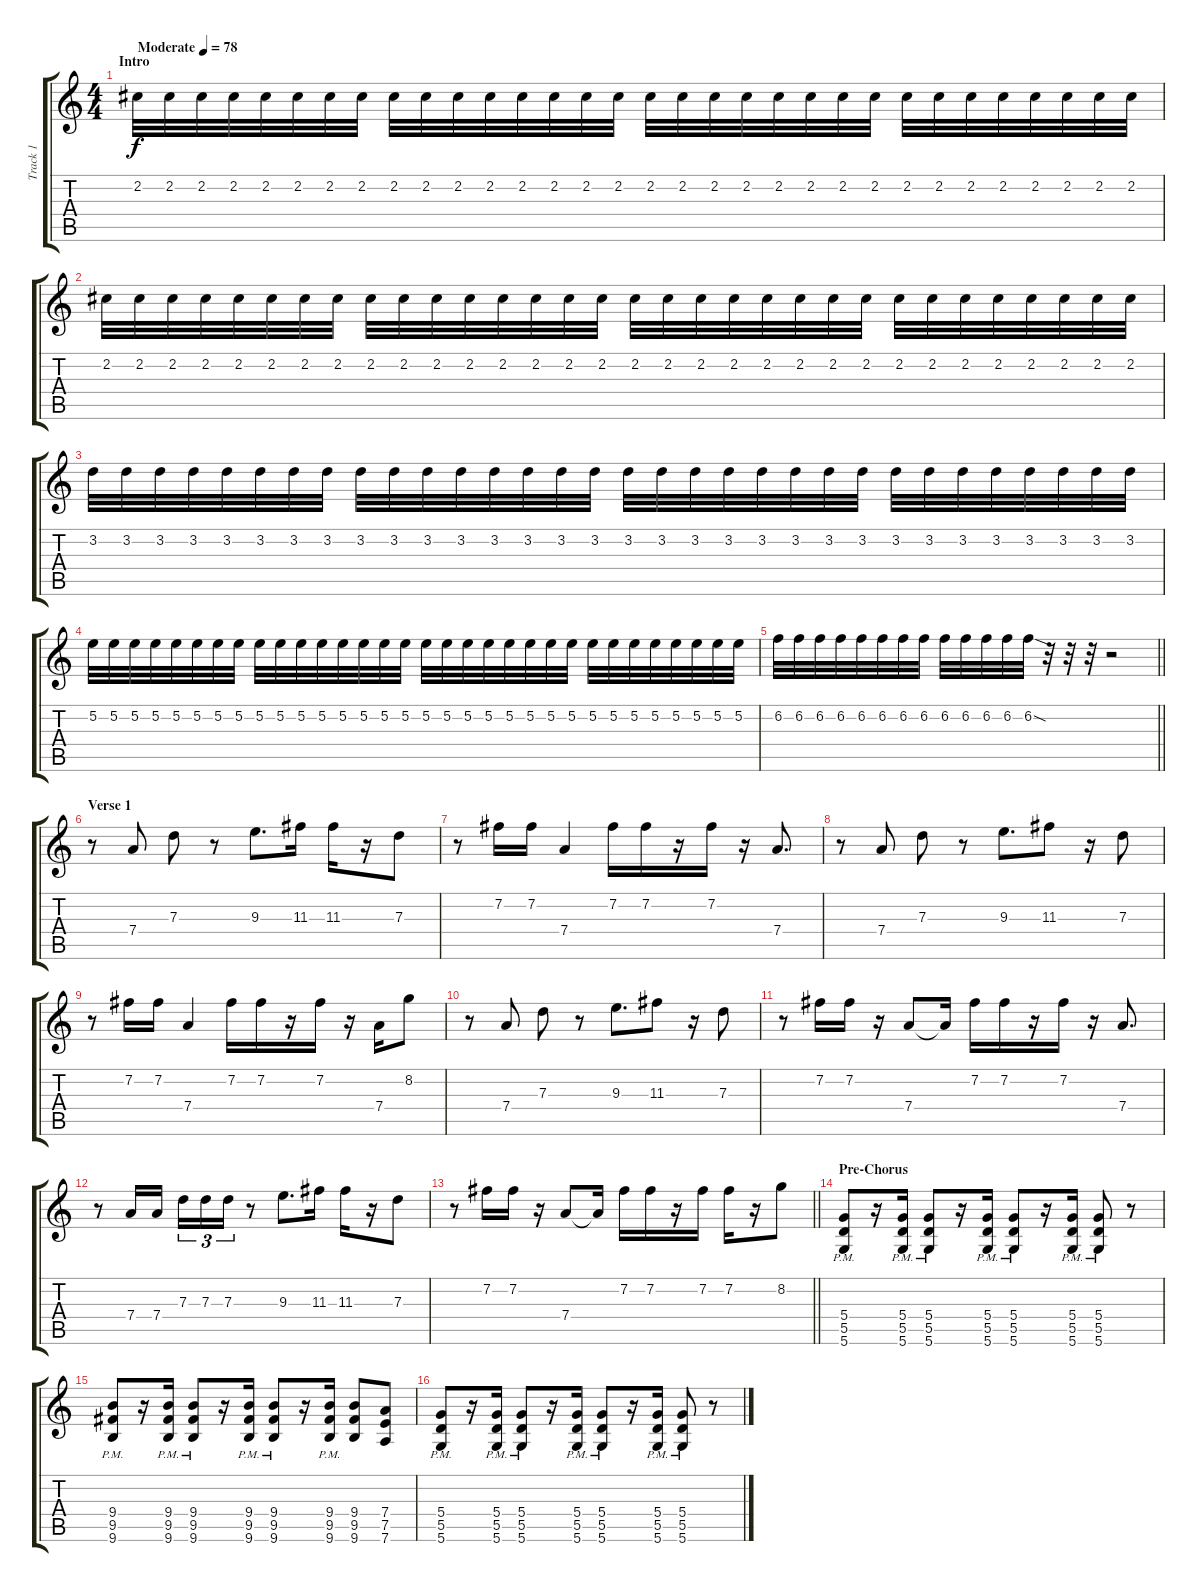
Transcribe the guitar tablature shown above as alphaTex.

\track ("Track 1" "Track 1") {instrument distortionguitar}
\staff {score tabs}
\tuning (E4 B3 G3 D3 A2 D2) {hide}
\ts (4 4)
\section ("" "Intro")
\tempo (78 "Moderate")
\clef g2
\ks c
2.2.32{dy f volume 14 instrument distortionguitar} 2.2.32 2.2.32 2.2.32 2.2.32 2.2.32 2.2.32 2.2.32 2.2.32 2.2.32 2.2.32 2.2.32 2.2.32 2.2.32 2.2.32 2.2.32 2.2.32 2.2.32 2.2.32 2.2.32 2.2.32 2.2.32 2.2.32 2.2.32 2.2.32 2.2.32 2.2.32 2.2.32 2.2.32 2.2.32 2.2.32 2.2.32 |
2.2.32 2.2.32 2.2.32 2.2.32 2.2.32 2.2.32 2.2.32 2.2.32 2.2.32 2.2.32 2.2.32 2.2.32 2.2.32 2.2.32 2.2.32 2.2.32 2.2.32 2.2.32 2.2.32 2.2.32 2.2.32 2.2.32 2.2.32 2.2.32 2.2.32 2.2.32 2.2.32 2.2.32 2.2.32 2.2.32 2.2.32 2.2.32 |
3.2.32 3.2.32 3.2.32 3.2.32 3.2.32 3.2.32 3.2.32 3.2.32 3.2.32 3.2.32 3.2.32 3.2.32 3.2.32 3.2.32 3.2.32 3.2.32 3.2.32 3.2.32 3.2.32 3.2.32 3.2.32 3.2.32 3.2.32 3.2.32 3.2.32 3.2.32 3.2.32 3.2.32 3.2.32 3.2.32 3.2.32 3.2.32 |
5.2.32 5.2.32 5.2.32 5.2.32 5.2.32 5.2.32 5.2.32 5.2.32 5.2.32 5.2.32 5.2.32 5.2.32 5.2.32 5.2.32 5.2.32 5.2.32 5.2.32 5.2.32 5.2.32 5.2.32 5.2.32 5.2.32 5.2.32 5.2.32 5.2.32 5.2.32 5.2.32 5.2.32 5.2.32 5.2.32 5.2.32 5.2.32 |
\barLineRight lightlight
6.2.32 6.2.32 6.2.32 6.2.32 6.2.32 6.2.32 6.2.32 6.2.32 6.2.32 6.2.32 6.2.32 6.2.32 6.2{sod}.32 r.32 r.32 r.32 r.2 |
\section ("" "Verse 1")
r.8{instrument distortionguitar} 7.4.8 7.3.8 r.8 9.3.8{d} 11.3.16 11.3.16 r.16 7.3.8 |
r.8 7.2.16 7.2.16 7.4.4 7.2.16 7.2.16 r.16 7.2.16 r.16 7.4.8{d} |
r.8 7.4.8 7.3.8 r.8 9.3.8{d} 11.3.8 r.16 7.3.8 |
r.8 7.2.16 7.2.16 7.4.4 7.2.16 7.2.16 r.16 7.2.16 r.16 7.4.16 8.2.8 |
r.8 7.4.8 7.3.8 r.8 9.3.8{d} 11.3.8 r.16 7.3.8 |
r.8 7.2.16 7.2.16 r.16 7.4.8 7.4{t}.16 7.2.16 7.2.16 r.16 7.2.16 r.16 7.4.8{d} |
r.8 7.4.16 7.4.16 7.3.16{tu (3 2)} 7.3.16{tu (3 2)} 7.3.16{tu (3 2)} r.8 9.3.8{d} 11.3.16 11.3.16 r.16 7.3.8 |
\barLineRight lightlight
r.8 7.2.16 7.2.16 r.16 7.4.8 7.4{t}.16 7.2.16 7.2.16 r.16 7.2.16 7.2.16 r.16 8.2.8 |
\section ("" "Pre-Chorus")
(5.4{pm} 5.5{pm} 5.6{pm}).8{instrument distortionguitar} r.16 (5.4{pm} 5.5{pm} 5.6{pm}).16 (5.4{pm} 5.5{pm} 5.6{pm}).8 r.16 (5.4{pm} 5.5{pm} 5.6{pm}).16 (5.4{pm} 5.5{pm} 5.6{pm}).8 r.16 (5.4{pm} 5.5{pm} 5.6{pm}).16 (5.4{pm} 5.5{pm} 5.6{pm}).8 r.8 |
(9.4{pm} 9.5{pm} 9.6{pm}).8 r.16 (9.4{pm} 9.5{pm} 9.6{pm}).16 (9.4{pm} 9.5{pm} 9.6{pm}).8 r.16 (9.4{pm} 9.5{pm} 9.6{pm}).16 (9.4{pm} 9.5{pm} 9.6{pm}).8 r.16 (9.4{pm} 9.5{pm} 9.6{pm}).16 (9.4 9.5 9.6).8 (7.4 7.5 7.6).8 |
(5.4{pm} 5.5{pm} 5.6{pm}).8 r.16 (5.4{pm} 5.5{pm} 5.6{pm}).16 (5.4{pm} 5.5{pm} 5.6{pm}).8 r.16 (5.4{pm} 5.5{pm} 5.6{pm}).16 (5.4{pm} 5.5{pm} 5.6{pm}).8 r.16 (5.4{pm} 5.5{pm} 5.6{pm}).16 (5.4{pm} 5.5{pm} 5.6{pm}).8 r.8
